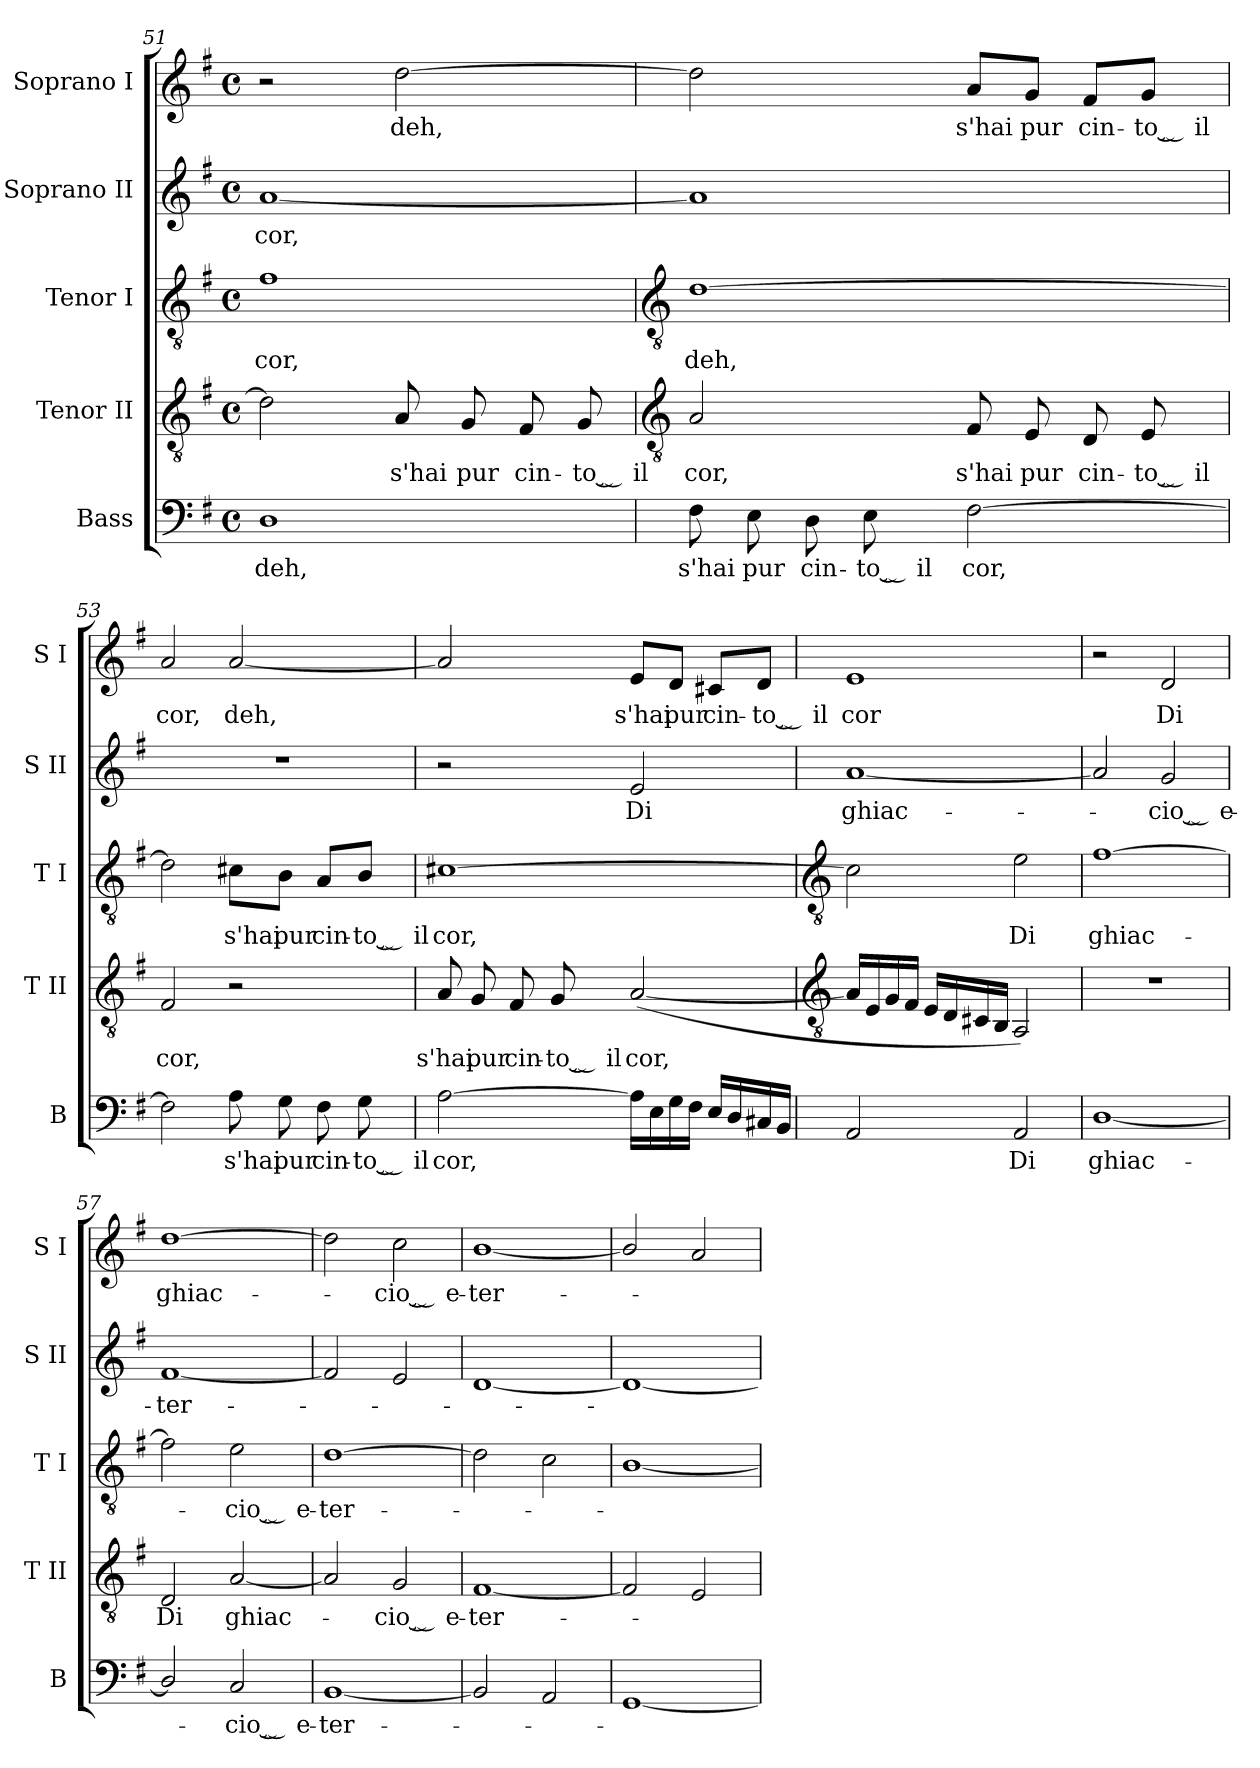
**kern	**text	**kern	**text	**kern	**text	**kern	**text	**kern	**text
*part5	*part5	*part4	*part4	*part3	*part3	*part2	*part2	*part1	*part1
*staff5	*staff5	*staff4	*staff4	*staff3	*staff3	*staff2	*staff2	*staff1	*staff1
*I"Bass	*	*I"Tenor II	*	*I"Tenor I	*	*I"Soprano II	*	*I"Soprano I	*
*I'B	*	*I'T II	*	*I'T I	*	*I'S II	*	*I'S I	*
*clefF4	*	*clefGv2	*	*clefGv2	*	*clefG2	*	*clefG2	*
*k[f#]	*	*k[f#]	*	*k[f#]	*	*k[f#]	*	*k[f#]	*
*G:	*	*G:	*	*G:	*	*G:	*	*G:	*
*M4/4	*	*M4/4	*	*M4/4	*	*M4/4	*	*M4/4	*
*met(c)	*	*met(c)	*	*met(c)	*	*met(c)	*	*met(c)	*
=51	=51	=51	=51	=51	=51	=51	=51	=51	=51
!	!LO:LY:b	!	!	!	!LO:LY:b	!	!LO:LY:b	!	!
1D	deh,	2d]	.	1f#	cor,	[1a	cor,	2r	.
!	!	!	!LO:LY:b	!	!	!	!	!	!LO:LY:b
.	.	8A	s'hai	.	.	.	.	[2dd	deh,
!	!	!	!LO:LY:b	!	!	!	!	!	!
.	.	8G/	pur	.	.	.	.	.	.
!	!	!	!LO:LY:b	!	!	!	!	!	!
.	.	8F#	cin-	.	.	.	.	.	.
!	!	!	!LO:LY:b	!	!	!	!	!	!
.	.	8G	-to ̮ il	.	.	.	.	.	.
!!LO:LB:g=z
=52	=52	=52	=52	=52	=52	=52	=52	=52	=52
*	*	*clefGv2	*	*clefGv2	*	*	*	*	*
!	!LO:LY:b	!	!LO:LY:b	!	!LO:LY:b	!	!	!	!
8F#	s'hai	2A	cor,	[1d	deh,	1a]	.	2dd]	.
!	!LO:LY:b	!	!	!	!	!	!	!	!
8E	pur	.	.	.	.	.	.	.	.
!	!LO:LY:b	!	!	!	!	!	!	!	!
8D	cin-	.	.	.	.	.	.	.	.
!	!LO:LY:b	!	!	!	!	!	!	!	!
8E	-to ̮ il	.	.	.	.	.	.	.	.
!	!LO:LY:b	!	!LO:LY:b	!	!	!	!	!	!LO:LY:b
[2F#	cor,	8F#	s'hai	.	.	.	.	8a/L	s'hai
!	!	!	!LO:LY:b	!	!	!	!	!	!LO:LY:b
.	.	8E	pur	.	.	.	.	8g/J	pur
!	!	!	!LO:LY:b	!	!	!	!	!	!LO:LY:b
.	.	8D	cin-	.	.	.	.	8f#/L	cin-
!	!	!	!LO:LY:b	!	!	!	!	!	!LO:LY:b
.	.	8E	-to ̮ il	.	.	.	.	8g/J	-to ̮ il
=53	=53	=53	=53	=53	=53	=53	=53	=53	=53
!	!	!	!LO:LY:b	!	!	!	!	!	!LO:LY:b
2F#]	.	2F#	cor,	2d]	.	1r	.	2a	cor,
!	!LO:LY:b	!	!	!	!LO:LY:b	!	!	!	!LO:LY:b
8A	s'hai	2r	.	8c#X\L	s'hai	.	.	[2a	deh,
!	!LO:LY:b	!	!	!	!LO:LY:b	!	!	!	!
8G	pur	.	.	8B\J	pur	.	.	.	.
!	!LO:LY:b	!	!	!	!LO:LY:b	!	!	!	!
8F#	cin-	.	.	8A/L	cin-	.	.	.	.
!	!LO:LY:b	!	!	!	!LO:LY:b	!	!	!	!
8G	-to ̮ il	.	.	8B/J	-to ̮ il	.	.	.	.
=54	=54	=54	=54	=54	=54	=54	=54	=54	=54
!	!LO:LY:b	!	!LO:LY:b	!	!LO:LY:b	!	!	!	!
[2A	cor,	8A	s'hai	[1c#X	cor,	2r	.	2a]	.
!	!	!	!LO:LY:b	!	!	!	!	!	!
.	.	8G/	pur	.	.	.	.	.	.
!	!	!	!LO:LY:b	!	!	!	!	!	!
.	.	8F#	cin-	.	.	.	.	.	.
!	!	!	!LO:LY:b	!	!	!	!	!	!
.	.	8G	-to ̮ il	.	.	.	.	.	.
!	!	!	!LO:LY:b	!	!	!	!LO:LY:b	!	!LO:LY:b
16ALL]	.	(<[2A	cor,	.	.	2e	Di	8e/L	s'hai
16E	.	.	.	.	.	.	.	.	.
!	!	!	!	!	!	!	!	!	!LO:LY:b
16G	.	.	.	.	.	.	.	8d/J	pur
16F#JJ	.	.	.	.	.	.	.	.	.
!	!	!	!	!	!	!	!	!	!LO:LY:b
16ELL	.	.	.	.	.	.	.	8c#X/L	cin-
16D	.	.	.	.	.	.	.	.	.
!	!	!	!	!	!	!	!	!	!LO:LY:b
16C#X	.	.	.	.	.	.	.	8d/J	-to ̮ il
16BBJJ	.	.	.	.	.	.	.	.	.
!!LO:LB:g=z
=55	=55	=55	=55	=55	=55	=55	=55	=55	=55
*	*	*clefGv2	*	*clefGv2	*	*	*	*	*
!	!	!	!	!	!	!	!LO:LY:b	!	!LO:LY:b
2AA	.	16ALL]	.	2c#]	.	[1a	ghiac-	1e	cor
.	.	16E	.	.	.	.	.	.	.
.	.	16G	.	.	.	.	.	.	.
.	.	16F#JJ	.	.	.	.	.	.	.
.	.	16ELL	.	.	.	.	.	.	.
.	.	16D	.	.	.	.	.	.	.
.	.	16C#X	.	.	.	.	.	.	.
.	.	16BBJJ	.	.	.	.	.	.	.
!	!LO:LY:b	!	!	!	!LO:LY:b	!	!	!	!
2AA	Di	2AA)	.	2e	Di	.	.	.	.
=56	=56	=56	=56	=56	=56	=56	=56	=56	=56
!	!LO:LY:b	!	!	!	!LO:LY:b	!	!	!	!
[1D/	ghiac-	1r	.	[1f#	ghiac-	2a]	.	2r	.
!	!	!	!	!	!	!	!LO:LY:b	!	!LO:LY:b
.	.	.	.	.	.	2g/	cio ̮ e-	2d	Di
=57	=57	=57	=57	=57	=57	=57	=57	=57	=57
!	!	!	!LO:LY:b	!	!	!	!LO:LY:b	!	!LO:LY:b
2D/]	.	2D	Di	2f#]	.	[1f#	-ter-	[1dd	ghiac-
!	!LO:LY:b	!	!LO:LY:b	!	!LO:LY:b	!	!	!	!
2C	cio ̮ e-	[2A	ghiac-	2e	cio ̮ e-	.	.	.	.
=58	=58	=58	=58	=58	=58	=58	=58	=58	=58
!	!LO:LY:b	!	!	!	!LO:LY:b	!	!	!	!
[1BB/	-ter-	2A]	.	[1d	-ter-	2f#]	.	2dd]	.
!	!	!	!LO:LY:b	!	!	!	!	!	!LO:LY:b
.	.	2G/	cio ̮ e-	.	.	2e	.	2cc	cio ̮ e-
=59	=59	=59	=59	=59	=59	=59	=59	=59	=59
!	!	!	!LO:LY:b	!	!	!	!	!	!LO:LY:b
2BB/]	.	[1F#	-ter-	2d]	.	[1d	.	[1b/	-ter-
2AA	.	.	.	2c	.	.	.	.	.
=60	=60	=60	=60	=60	=60	=60	=60	=60	=60
[1GG	.	2F#]	.	[1B/	.	1d_	.	2b/]	.
.	.	2E	.	.	.	.	.	2a	.
=	=	=	=	=	=	=	=	=	=
*-	*-	*-	*-	*-	*-	*-	*-	*-	*-
